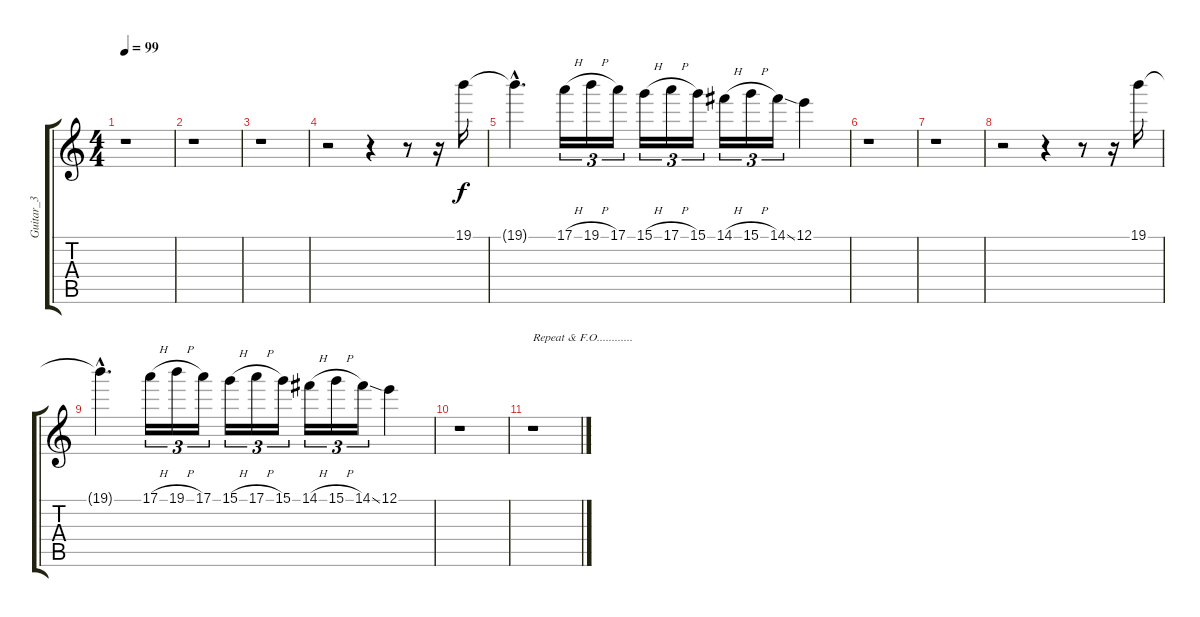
\track ("Guitar_3" "Guitar_3") {instrument overdrivenguitar}
\staff {score tabs}
\tuning (E4 B3 G3 D3 A2 E2) {hide}
\ts (4 4)
\tempo 99
\clef g2
\ks c
r.1{dy f} |
r.1 |
r.1 |
r.2 r.4 r.8 r.16 19.1.16 |
19.1{hac t}.4{d} 17.1{h}.16{tu (3 2)} 19.1{h}.16{tu (3 2)} 17.1.16{tu (3 2)} 15.1{h}.16{tu (3 2)} 17.1{h}.16{tu (3 2)} 15.1.16{tu (3 2)} 14.1{h}.16{tu (3 2)} 15.1{h}.16{tu (3 2)} 14.1{ss}.16{tu (3 2)} 12.1.4 |
r.1 |
r.1 |
r.2 r.4 r.8 r.16 19.1.16 |
19.1{hac t}.4{d} 17.1{h}.16{tu (3 2)} 19.1{h}.16{tu (3 2)} 17.1.16{tu (3 2)} 15.1{h}.16{tu (3 2)} 17.1{h}.16{tu (3 2)} 15.1.16{tu (3 2)} 14.1{h}.16{tu (3 2)} 15.1{h}.16{tu (3 2)} 14.1{ss}.16{tu (3 2)} 12.1.4 |
r.1 |
r.1{txt "Repeat & F.O............"}
